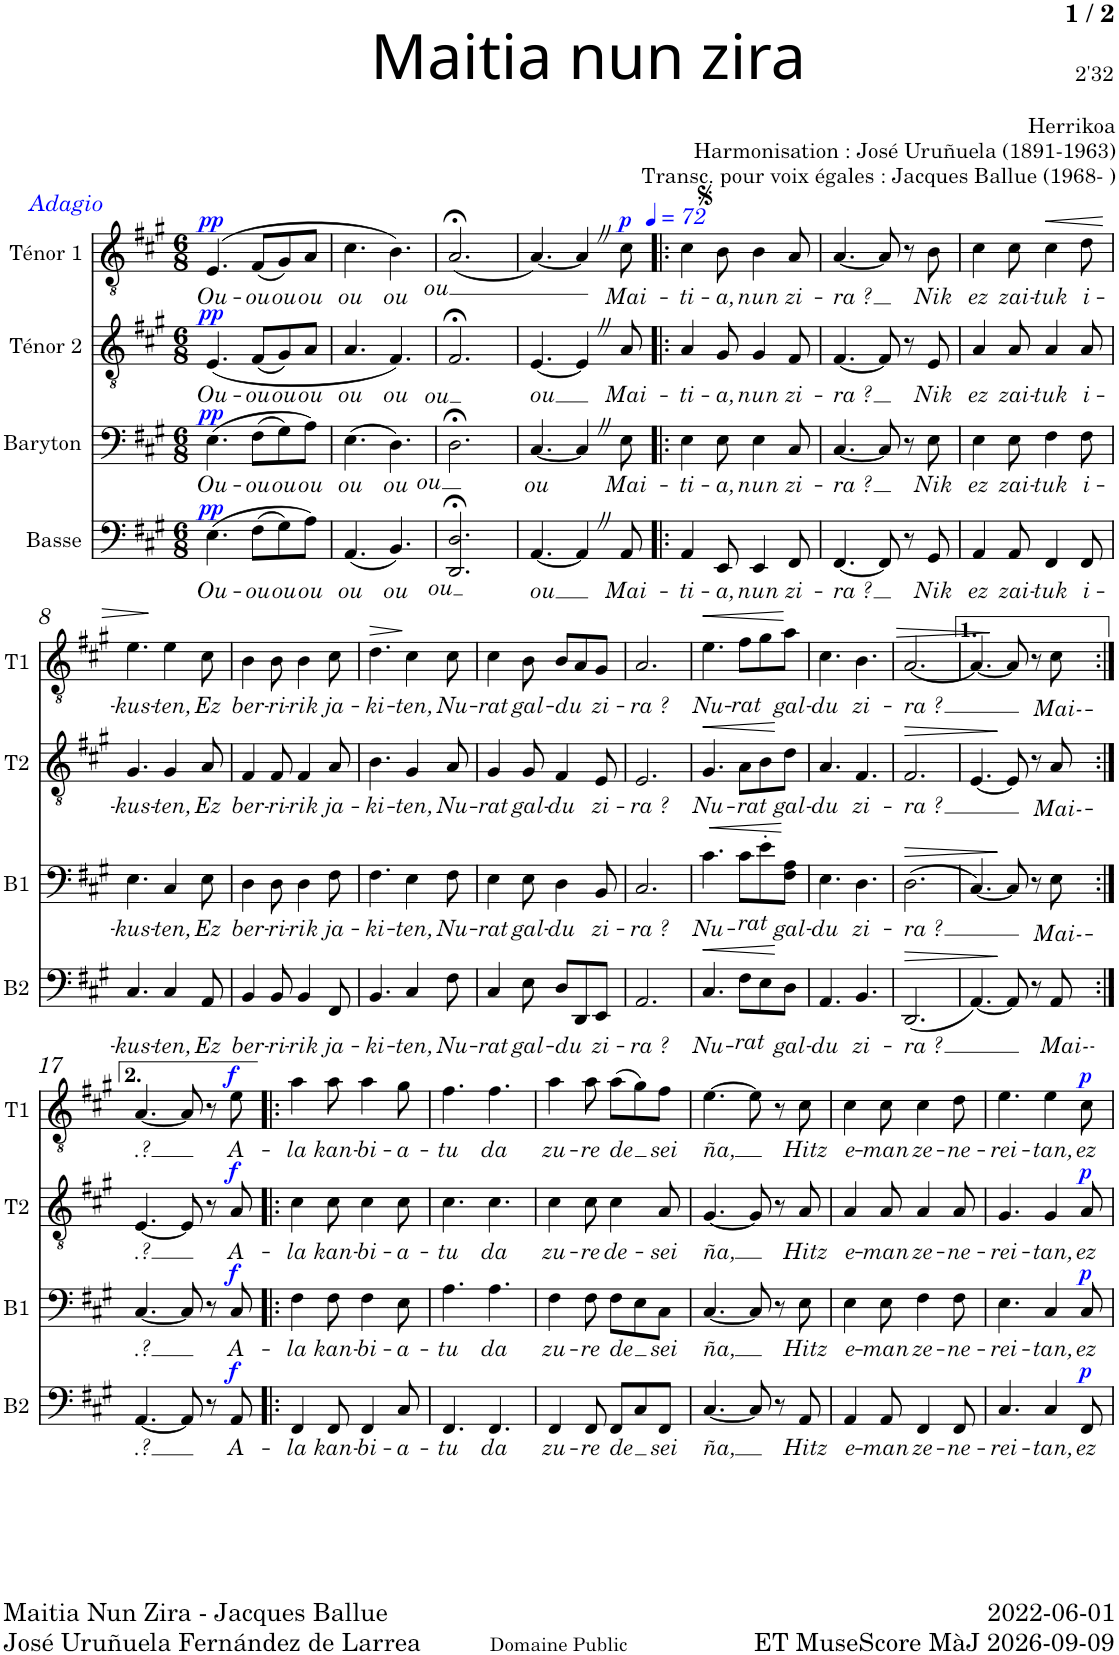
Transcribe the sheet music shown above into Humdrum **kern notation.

**kern	**text	**dynam	**kern	**text	**dynam	**kern	**text	**dynam	**kern	**text	**dynam
*part4	*part4	*part4	*part3	*part3	*part3	*part2	*part2	*part2	*part1	*part1	*part1
*staff4	*staff4	*staff4	*staff3	*staff3	*staff3	*staff2	*staff2	*staff2	*staff1	*staff1	*staff1
*I"Basse	*	*	*I"Baryton	*	*	*I"Ténor 2	*	*	*I"Ténor 1	*	*
*I'B2	*	*	*I'B1	*	*	*I'T2	*	*	*I'T1	*	*
*clefF4	*	*	*clefF4	*	*	*clefGv2	*	*	*clefGv2	*	*
*k[f#c#g#]	*	*	*k[f#c#g#]	*	*	*k[f#c#g#]	*	*	*k[f#c#g#]	*	*
*M6/8	*	*	*M6/8	*	*	*M6/8	*	*	*M6/8	*	*
=1	=1	=1	=1	=1	=1	=1	=1	=1	=1	=1	=1
!	!	!	!	!	!	!	!	!	!LO:TX:a:i:color=#0000FF:t=Adagio	!	!
!	!LO:LY:b	!LO:DY:a	!	!LO:LY:b	!LO:DY:a	!	!LO:LY:b	!LO:DY:a	!	!LO:LY:b	!LO:DY:a
(4.E\	Ou-	pp	(4.E\	Ou-	pp	(4.E/	Ou-	pp	(4.E/	Ou-	pp
!	!LO:LY:b	!	!	!LO:LY:b	!	!	!LO:LY:b	!	!	!LO:LY:b	!
(8F#\L	-ou	.	(8F#\L	-ou	.	(8F#/L	-ou	.	(8F#/L	-ou	.
!	!LO:LY:b	!	!	!LO:LY:b	!	!	!LO:LY:b	!	!	!LO:LY:b	!
8G#\)	ou	.	8G#\)	ou	.	8G#/)	ou	.	8G#/)	ou	.
!	!LO:LY:b	!	!	!LO:LY:b	!	!	!LO:LY:b	!	!	!LO:LY:b	!
8A\J)	ou	.	8A\J)	ou	.	8A/J	ou	.	8A/J	ou	.
=2	=2	=2	=2	=2	=2	=2	=2	=2	=2	=2	=2
!	!LO:LY:b	!	!	!LO:LY:b	!	!	!LO:LY:b	!	!	!LO:LY:b	!
(4.AA/	ou	.	(4.E\	ou	.	4.A/	ou	.	4.c#\	ou	.
!	!LO:LY:b	!	!	!LO:LY:b	!	!	!LO:LY:b	!	!	!LO:LY:b	!
4.BB/)	ou	.	4.D\)	ou	.	4.F#/)	ou	.	4.B\)	ou	.
=3	=3	=3	=3	=3	=3	=3	=3	=3	=3	=3	=3
!	!LO:LY:b	!	!	!LO:LY:b	!	!	!LO:LY:b	!	!	!LO:LY:b	!
2.DD/;< 2.D/;<	ou	.	2.D;<\	ou	.	2.F#;</	ou	.	[2.A;</	ou	.
=4	=4	=4	=4	=4	=4	=4	=4	=4	=4	=4	=4
*	*	*	*	*	*	*	*	*	*MM72	*	*
!	!LO:LY:b	!	!	!LO:LY:b	!	!	!LO:LY:b	!	!	!	!
[4.AA/	ou	.	[4.C#/	ou	.	[4.E/	ou	.	4.A/_	.	.
4AAZ/]	.	.	4C#Z/]	.	.	4EZ/]	.	.	4AZ/]	.	.
!	!LO:LY:b	!	!	!LO:LY:b	!	!	!LO:LY:b	!	!	!LO:LY:b	!LO:DY:a
8AA/	Mai-	.	8E\	Mai-	.	8A/	Mai-	.	8c#\	Mai-	p
=5!|:	=5!|:	=5!|:	=5!|:	=5!|:	=5!|:	=5!|:	=5!|:	=5!|:	=5!|:	=5!|:	=5!|:
!	!LO:LY:b	!	!	!LO:LY:b	!	!	!LO:LY:b	!	!	!LO:LY:b	!
4AA/	-ti-	.	4E\	-ti-	.	4A/	-ti-	.	4c#\	-ti-	.
!	!LO:LY:b	!	!	!LO:LY:b	!	!	!LO:LY:b	!	!	!LO:LY:b	!
8EE/	-a,	.	8E\	-a,	.	8G#/	-a,	.	8B\	-a,	.
!	!LO:LY:b	!	!	!LO:LY:b	!	!	!LO:LY:b	!	!	!LO:LY:b	!
4EE/	nun	.	4E\	nun	.	4G#/	nun	.	4B\	nun	.
!	!LO:LY:b	!	!	!LO:LY:b	!	!	!LO:LY:b	!	!	!LO:LY:b	!
8FF#/	zi-	.	8C#/	zi-	.	8F#/	zi-	.	8A/	zi-	.
=6	=6	=6	=6	=6	=6	=6	=6	=6	=6	=6	=6
!	!LO:LY:b	!	!	!LO:LY:b	!	!	!LO:LY:b	!	!	!LO:LY:b	!
[4.FF#/	-ra ?	.	[4.C#/	-ra ?	.	[4.F#/	-ra ?	.	[4.A/	-ra ?	.
8FF#/]	.	.	8C#/]	.	.	8F#/]	.	.	8A/]	.	.
8r	.	.	8r	.	.	8r	.	.	8r	.	.
!	!LO:LY:b	!	!	!LO:LY:b	!	!	!LO:LY:b	!	!	!LO:LY:b	!
8GG#/	Nik	.	8E\	Nik	.	8E/	Nik	.	8B\	Nik	.
=7	=7	=7	=7	=7	=7	=7	=7	=7	=7	=7	=7
!	!LO:LY:b	!	!	!LO:LY:b	!	!	!LO:LY:b	!	!	!LO:LY:b	!
4AA/	ez	.	4E\	ez	.	4A/	ez	.	4c#\	ez	.
!	!LO:LY:b	!	!	!LO:LY:b	!	!	!LO:LY:b	!	!	!LO:LY:b	!
8AA/	zai-	.	8E\	zai-	.	8A/	zai-	.	8c#\	zai-	.
!	!LO:LY:b	!	!	!LO:LY:b	!	!	!LO:LY:b	!	!	!LO:LY:b	!LO:HP:b
4FF#/	-tuk	.	4F#\	-tuk	.	4A/	-tuk	.	4c#\	-tuk	<
!	!LO:LY:b	!	!	!LO:LY:b	!	!	!LO:LY:b	!	!	!LO:LY:b	!
8FF#/	i-	.	8F#\	i-	.	8A/	i-	.	8d\	i-	.
.	.	.	.	.	.	.	.	.	.	.	[
!!LO:LB:g=z
=8	=8	=8	=8	=8	=8	=8	=8	=8	=8	=8	=8
!	!LO:LY:b	!	!	!LO:LY:b	!	!	!LO:LY:b	!	!	!LO:LY:b	!LO:HP:b
4.C#/	-kus-	.	4.E\	-kus-	.	4.G#/	-kus-	.	4.e\	-kus-	>
!	!LO:LY:b	!	!	!LO:LY:b	!	!	!LO:LY:b	!	!	!LO:LY:b	!
4C#/	-ten,	.	4C#/	-ten,	.	4G#/	-ten,	.	4e\	-ten,	]
!	!LO:LY:b	!	!	!LO:LY:b	!	!	!LO:LY:b	!	!	!LO:LY:b	!
8AA/	Ez	.	8E\	Ez	.	8A/	Ez	.	8c#\	Ez	.
=9	=9	=9	=9	=9	=9	=9	=9	=9	=9	=9	=9
!	!LO:LY:b	!	!	!LO:LY:b	!	!	!LO:LY:b	!	!	!LO:LY:b	!
4BB/	ber-	.	4D\	ber-	.	4F#/	ber-	.	4B\	ber-	.
!	!LO:LY:b	!	!	!LO:LY:b	!	!	!LO:LY:b	!	!	!LO:LY:b	!
8BB/	-ri-	.	8D\	-ri-	.	8F#/	-ri-	.	8B\	-ri-	.
!	!LO:LY:b	!	!	!LO:LY:b	!	!	!LO:LY:b	!	!	!LO:LY:b	!
4BB/	-rik	.	4D\	-rik	.	4F#/	-rik	.	4B\	-rik	.
!	!LO:LY:b	!	!	!LO:LY:b	!	!	!LO:LY:b	!	!	!LO:LY:b	!
8FF#/	ja-	.	8F#\	ja-	.	8A/	ja-	.	8c#\	ja-	.
=10	=10	=10	=10	=10	=10	=10	=10	=10	=10	=10	=10
!	!LO:LY:b	!	!	!LO:LY:b	!	!	!LO:LY:b	!	!	!LO:LY:b	!LO:HP:b
4.BB/	-ki-	.	4.F#\	-ki-	.	4.B\	-ki-	.	4.d\	-ki-	>
!	!LO:LY:b	!	!	!LO:LY:b	!	!	!LO:LY:b	!	!	!LO:LY:b	!
4C#/	-ten,	.	4E\	-ten,	.	4G#/	-ten,	.	4c#\	-ten,	.
!	!LO:LY:b	!	!	!LO:LY:b	!	!	!LO:LY:b	!	!	!LO:LY:b	!
8F#\	Nu-	.	8F#\	Nu-	.	8A/	Nu-	.	8c#\	Nu-	]
=11	=11	=11	=11	=11	=11	=11	=11	=11	=11	=11	=11
!	!LO:LY:b	!	!	!LO:LY:b	!	!	!LO:LY:b	!	!	!LO:LY:b	!
4C#/	-rat	.	4E\	-rat	.	4G#/	-rat	.	4c#\	-rat	.
!	!LO:LY:b	!	!	!LO:LY:b	!	!	!LO:LY:b	!	!	!LO:LY:b	!
8E\	gal-	.	8E\	gal-	.	8G#/	gal-	.	8B\	gal-	.
!	!LO:LY:b	!	!	!LO:LY:b	!	!	!LO:LY:b	!	!	!LO:LY:b	!
8D/L	-du	.	4D\	-du	.	4F#/	-du	.	8B/L	-du	.
8DD/	.	.	.	.	.	.	.	.	8A/	.	.
!	!LO:LY:b	!	!	!LO:LY:b	!	!	!LO:LY:b	!	!	!LO:LY:b	!
8EE/J	zi-	.	8BB/	zi-	.	8E/	zi-	.	8G#/J	zi-	.
=12	=12	=12	=12	=12	=12	=12	=12	=12	=12	=12	=12
!	!LO:LY:b	!	!	!LO:LY:b	!	!	!LO:LY:b	!	!	!LO:LY:b	!
2.AA/	-ra ?	.	2.C#/	-ra ?	.	2.E/	-ra ?	.	2.A/	-ra ?	.
=13	=13	=13	=13	=13	=13	=13	=13	=13	=13	=13	=13
!	!LO:LY:b	!LO:HP:b	!	!LO:LY:b	!LO:HP:b	!	!LO:LY:b	!LO:HP:b	!	!LO:LY:b	!LO:HP:b
4.C#/	Nu-	<	4.c#\	Nu-	<	4.G#/	Nu-	<	4.e\	Nu-	<
!	!LO:LY:b	!	!	!LO:LY:b	!	!	!LO:LY:b	!	!	!LO:LY:b	!
8F#\L	-rat	.	8c#\L	-rat	.	8A\L	-rat	.	8f#\L	-rat	.
8E\	.	.	8e'\	.	.	8B\	.	.	8g#\	.	.
!	!LO:LY:b	!	!	!LO:LY:b	!	!	!LO:LY:b	!	!	!LO:LY:b	!
8D\J	gal-	[	8F#\ 8A\J	gal-	[	8d\J	gal-	[	8a\J	gal-	[
=14	=14	=14	=14	=14	=14	=14	=14	=14	=14	=14	=14
!	!LO:LY:b	!	!	!LO:LY:b	!	!	!LO:LY:b	!	!	!LO:LY:b	!
4.AA/	-du	.	4.E\	-du	.	4.A/	-du	.	4.c#\	-du	.
!	!LO:LY:b	!	!	!LO:LY:b	!	!	!LO:LY:b	!	!	!LO:LY:b	!
4.BB/	zi-	.	4.D\	zi-	.	4.F#/	zi-	.	4.B\	zi-	.
=15	=15	=15	=15	=15	=15	=15	=15	=15	=15	=15	=15
!	!LO:LY:b	!LO:HP:b	!	!LO:LY:b	!LO:HP:b	!	!LO:LY:b	!LO:HP:b	!	!LO:LY:b	!LO:HP:b
(2.DD/	-ra ?	>	(2.D\	-ra ?	>	2.F#/	-ra ?	>	[2.A/	-ra ?	>
=16	=16	=16	=16	=16	=16	=16	=16	=16	=16	=16	=16
[4.AA/)	.	.	[4.C#/)	.	.	[4.E/	.	.	4.A/_	.	.
8AA/]	.	]	8C#/]	.	]	8E/]	.	]	8A/]	.	]
8r	.	.	8r	.	.	8r	.	.	8r	.	.
!	!LO:LY:b	!	!	!LO:LY:b	!	!	!LO:LY:b	!	!	!LO:LY:b	!
8AA/	Mai--	.	8E\	Mai--	.	8A/	Mai--	.	8c#\	Mai--	.
!!LO:LB:g=z
=17:|!	=17:|!	=17:|!	=17:|!	=17:|!	=17:|!	=17:|!	=17:|!	=17:|!	=17:|!	=17:|!	=17:|!
!	!LO:LY:b	!	!	!LO:LY:b	!	!	!LO:LY:b	!	!	!LO:LY:b	!
[4.AA/	.?	.	[4.C#/	.?	.	[4.E/	.?	.	[4.A/	.?	.
8AA/]	.	.	8C#/]	.	.	8E/]	.	.	8A/]	.	.
8r	.	.	8r	.	.	8r	.	.	8r	.	.
!	!LO:LY:b	!LO:DY:a	!	!LO:LY:b	!LO:DY:a	!	!LO:LY:b	!LO:DY:a	!	!LO:LY:b	!LO:DY:a
8AA/	A-	f	8C#/	A-	f	8A/	A-	f	8e\	A-	f
=18!|:	=18!|:	=18!|:	=18!|:	=18!|:	=18!|:	=18!|:	=18!|:	=18!|:	=18!|:	=18!|:	=18!|:
!	!LO:LY:b	!	!	!LO:LY:b	!	!	!LO:LY:b	!	!	!LO:LY:b	!
4FF#/	-la	.	4F#\	-la	.	4c#\	-la	.	4a\	-la	.
!	!LO:LY:b	!	!	!LO:LY:b	!	!	!LO:LY:b	!	!	!LO:LY:b	!
8FF#/	kan-	.	8F#\	kan-	.	8c#\	kan-	.	8a\	kan-	.
!	!LO:LY:b	!	!	!LO:LY:b	!	!	!LO:LY:b	!	!	!LO:LY:b	!
4FF#/	-bi-	.	4F#\	-bi-	.	4c#\	-bi-	.	4a\	-bi-	.
!	!LO:LY:b	!	!	!LO:LY:b	!	!	!LO:LY:b	!	!	!LO:LY:b	!
8C#/	-a-	.	8E\	-a-	.	8c#\	-a-	.	8g#\	-a-	.
=19	=19	=19	=19	=19	=19	=19	=19	=19	=19	=19	=19
!	!LO:LY:b	!	!	!LO:LY:b	!	!	!LO:LY:b	!	!	!LO:LY:b	!
4.FF#/	-tu	.	4.A\	-tu	.	4.c#\	-tu	.	4.f#\	-tu	.
!	!LO:LY:b	!	!	!LO:LY:b	!	!	!LO:LY:b	!	!	!LO:LY:b	!
4.FF#/	da	.	4.A\	da	.	4.c#\	da	.	4.f#\	da	.
=20	=20	=20	=20	=20	=20	=20	=20	=20	=20	=20	=20
!	!LO:LY:b	!	!	!LO:LY:b	!	!	!LO:LY:b	!	!	!LO:LY:b	!
4FF#/	zu-	.	4F#\	zu-	.	4c#\	zu-	.	4a\	zu-	.
!	!LO:LY:b	!	!	!LO:LY:b	!	!	!LO:LY:b	!	!	!LO:LY:b	!
8FF#/	-re	.	8F#\	-re	.	8c#\	-re	.	8a\	-re	.
!	!LO:LY:b	!	!	!LO:LY:b	!	!	!LO:LY:b	!	!	!LO:LY:b	!
8FF#/L	de	.	8F#\L	de	.	4c#\	de-	.	(8a\L	de	.
8C#/	.	.	8E\	.	.	.	.	.	8g#\)	.	.
!	!LO:LY:b	!	!	!LO:LY:b	!	!	!LO:LY:b	!	!	!LO:LY:b	!
8FF#/J	sei	.	8C#\J	sei	.	8A/	sei	.	8f#\J	sei	.
=21	=21	=21	=21	=21	=21	=21	=21	=21	=21	=21	=21
!	!LO:LY:b	!	!	!LO:LY:b	!	!	!LO:LY:b	!	!	!LO:LY:b	!
[4.C#/	ña,	.	[4.C#/	ña,	.	[4.G#/	ña,	.	[4.e\	ña,	.
8C#/]	.	.	8C#/]	.	.	8G#/]	.	.	8e\]	.	.
8r	.	.	8r	.	.	8r	.	.	8r	.	.
!	!LO:LY:b	!	!	!LO:LY:b	!	!	!LO:LY:b	!	!	!LO:LY:b	!
8AA/	Hitz	.	8E\	Hitz	.	8A/	Hitz	.	8c#\	Hitz	.
=22	=22	=22	=22	=22	=22	=22	=22	=22	=22	=22	=22
!	!LO:LY:b	!	!	!LO:LY:b	!	!	!LO:LY:b	!	!	!LO:LY:b	!
4AA/	e-	.	4E\	e-	.	4A/	e-	.	4c#\	e-	.
!	!LO:LY:b	!	!	!LO:LY:b	!	!	!LO:LY:b	!	!	!LO:LY:b	!
8AA/	-man	.	8E\	-man	.	8A/	-man	.	8c#\	-man	.
!	!LO:LY:b	!	!	!LO:LY:b	!	!	!LO:LY:b	!	!	!LO:LY:b	!
4FF#/	ze-	.	4F#\	ze-	.	4A/	ze-	.	4c#\	ze-	.
!	!LO:LY:b	!	!	!LO:LY:b	!	!	!LO:LY:b	!	!	!LO:LY:b	!
8FF#/	-ne-	.	8F#\	-ne-	.	8A/	-ne-	.	8d\	-ne-	.
=23	=23	=23	=23	=23	=23	=23	=23	=23	=23	=23	=23
!	!LO:LY:b	!	!	!LO:LY:b	!	!	!LO:LY:b	!	!	!LO:LY:b	!
4.C#/	-rei-	.	4.E\	-rei-	.	4.G#/	-rei-	.	4.e\	-rei-	.
!	!LO:LY:b	!	!	!LO:LY:b	!	!	!LO:LY:b	!	!	!LO:LY:b	!
4C#/	-tan,	.	4C#/	-tan,	.	4G#/	-tan,	.	4e\	-tan,	.
!	!LO:LY:b	!LO:DY:a	!	!LO:LY:b	!LO:DY:a	!	!LO:LY:b	!LO:DY:a	!	!LO:LY:b	!LO:DY:a
8FF#/	ez	p	8C#/	ez	p	8A/	ez	p	8c#\	ez	p
=	=	=	=	=	=	=	=	=	=	=	=
*-	*-	*-	*-	*-	*-	*-	*-	*-	*-	*-	*-
